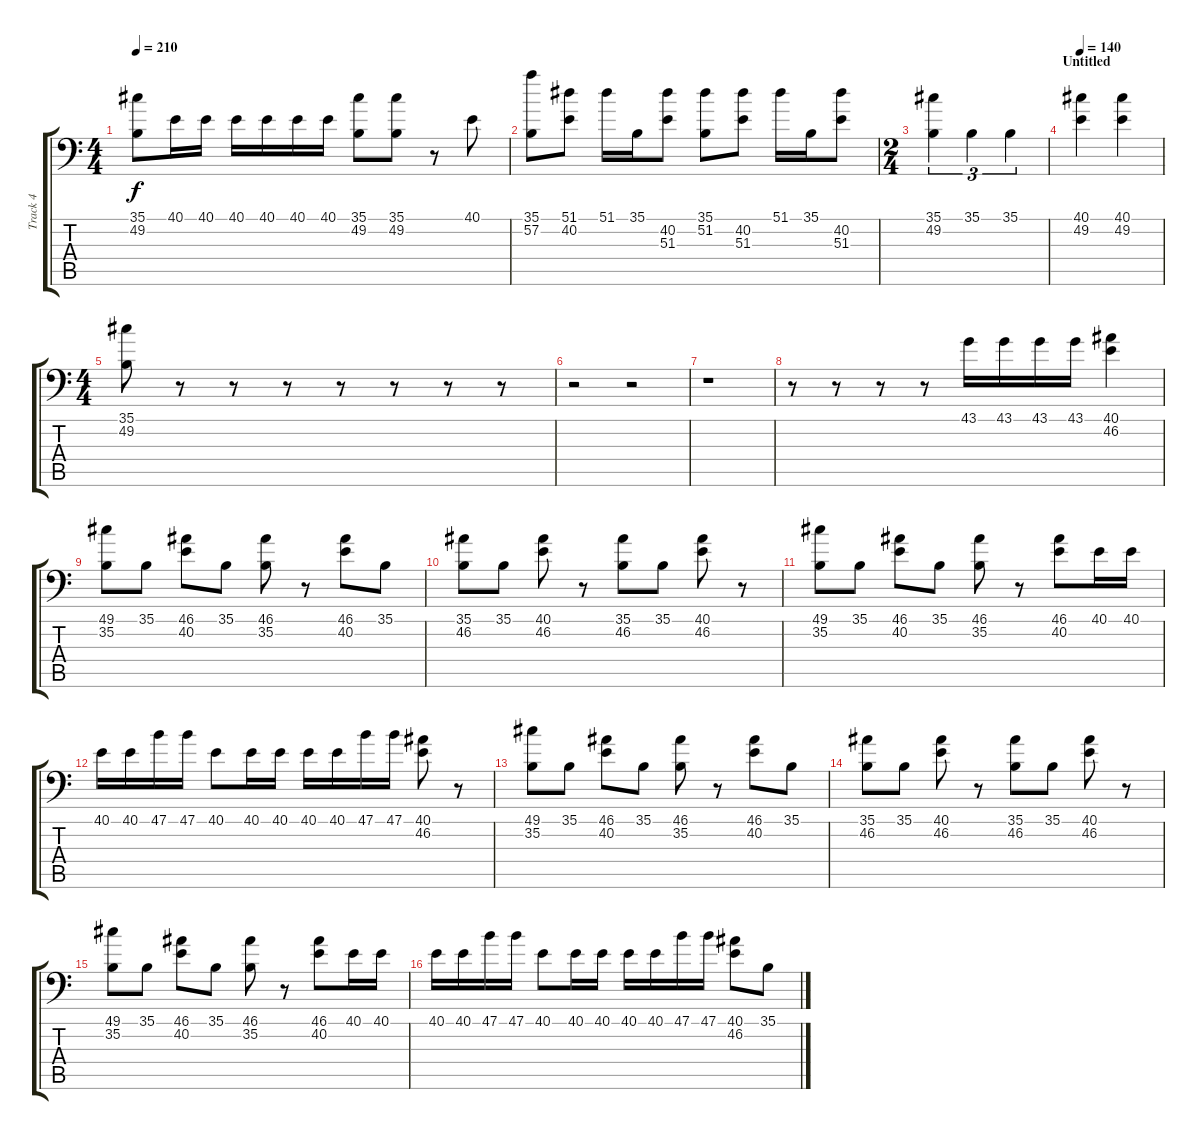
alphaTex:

\track ("Track 4" "Track 4") {instrument acousticgrandpiano}
\staff {score tabs}
\tuning (C-1 C-1 C-1 C-1 C-1 C-1) {hide}
\ts (4 4)
\tempo 210
\clef f4
\ks c
(35.1 49.2).8{dy f} 40.1.16 40.1.16 40.1.16 40.1.16 40.1.16 40.1.16 (35.1 49.2).8 (35.1 49.2).8 r.8 40.1.8 |
(35.1 57.2).8 (51.1 40.2).8 51.1.16 35.1.16 (40.2 51.3).8 (35.1 51.2).8 (40.2 51.3).8 51.1.16 35.1.16 (40.2 51.3).8 |
\ts (2 4)
(35.1 49.2).4{tu (3 2)} 35.1.4{tu (3 2)} 35.1.4{tu (3 2)} |
\section ("" "Untitled")
\tempo 140
(40.1 49.2).4 (40.1 49.2).4 |
\ts (4 4)
(35.1 49.2).8 r.8 r.8 r.8 r.8 r.8 r.8 r.8 |
r.2 r.2 |
r.1 |
r.8 r.8 r.8 r.8 43.1.16 43.1.16 43.1.16 43.1.16 (40.1 46.2).4 |
(49.1 35.2).8 35.1.8 (46.1 40.2).8 35.1.8 (46.1 35.2).8 r.8 (46.1 40.2).8 35.1.8 |
(35.1 46.2).8 35.1.8 (40.1 46.2).8 r.8 (35.1 46.2).8 35.1.8 (40.1 46.2).8 r.8 |
(49.1 35.2).8 35.1.8 (46.1 40.2).8 35.1.8 (46.1 35.2).8 r.8 (46.1 40.2).8 40.1.16 40.1.16 |
40.1.16 40.1.16 47.1.16 47.1.16 40.1.8 40.1.16 40.1.16 40.1.16 40.1.16 47.1.16 47.1.16 (40.1 46.2).8 r.8 |
(49.1 35.2).8 35.1.8 (46.1 40.2).8 35.1.8 (46.1 35.2).8 r.8 (46.1 40.2).8 35.1.8 |
(35.1 46.2).8 35.1.8 (40.1 46.2).8 r.8 (35.1 46.2).8 35.1.8 (40.1 46.2).8 r.8 |
(49.1 35.2).8 35.1.8 (46.1 40.2).8 35.1.8 (46.1 35.2).8 r.8 (46.1 40.2).8 40.1.16 40.1.16 |
40.1.16 40.1.16 47.1.16 47.1.16 40.1.8 40.1.16 40.1.16 40.1.16 40.1.16 47.1.16 47.1.16 (40.1 46.2).8 35.1.8
